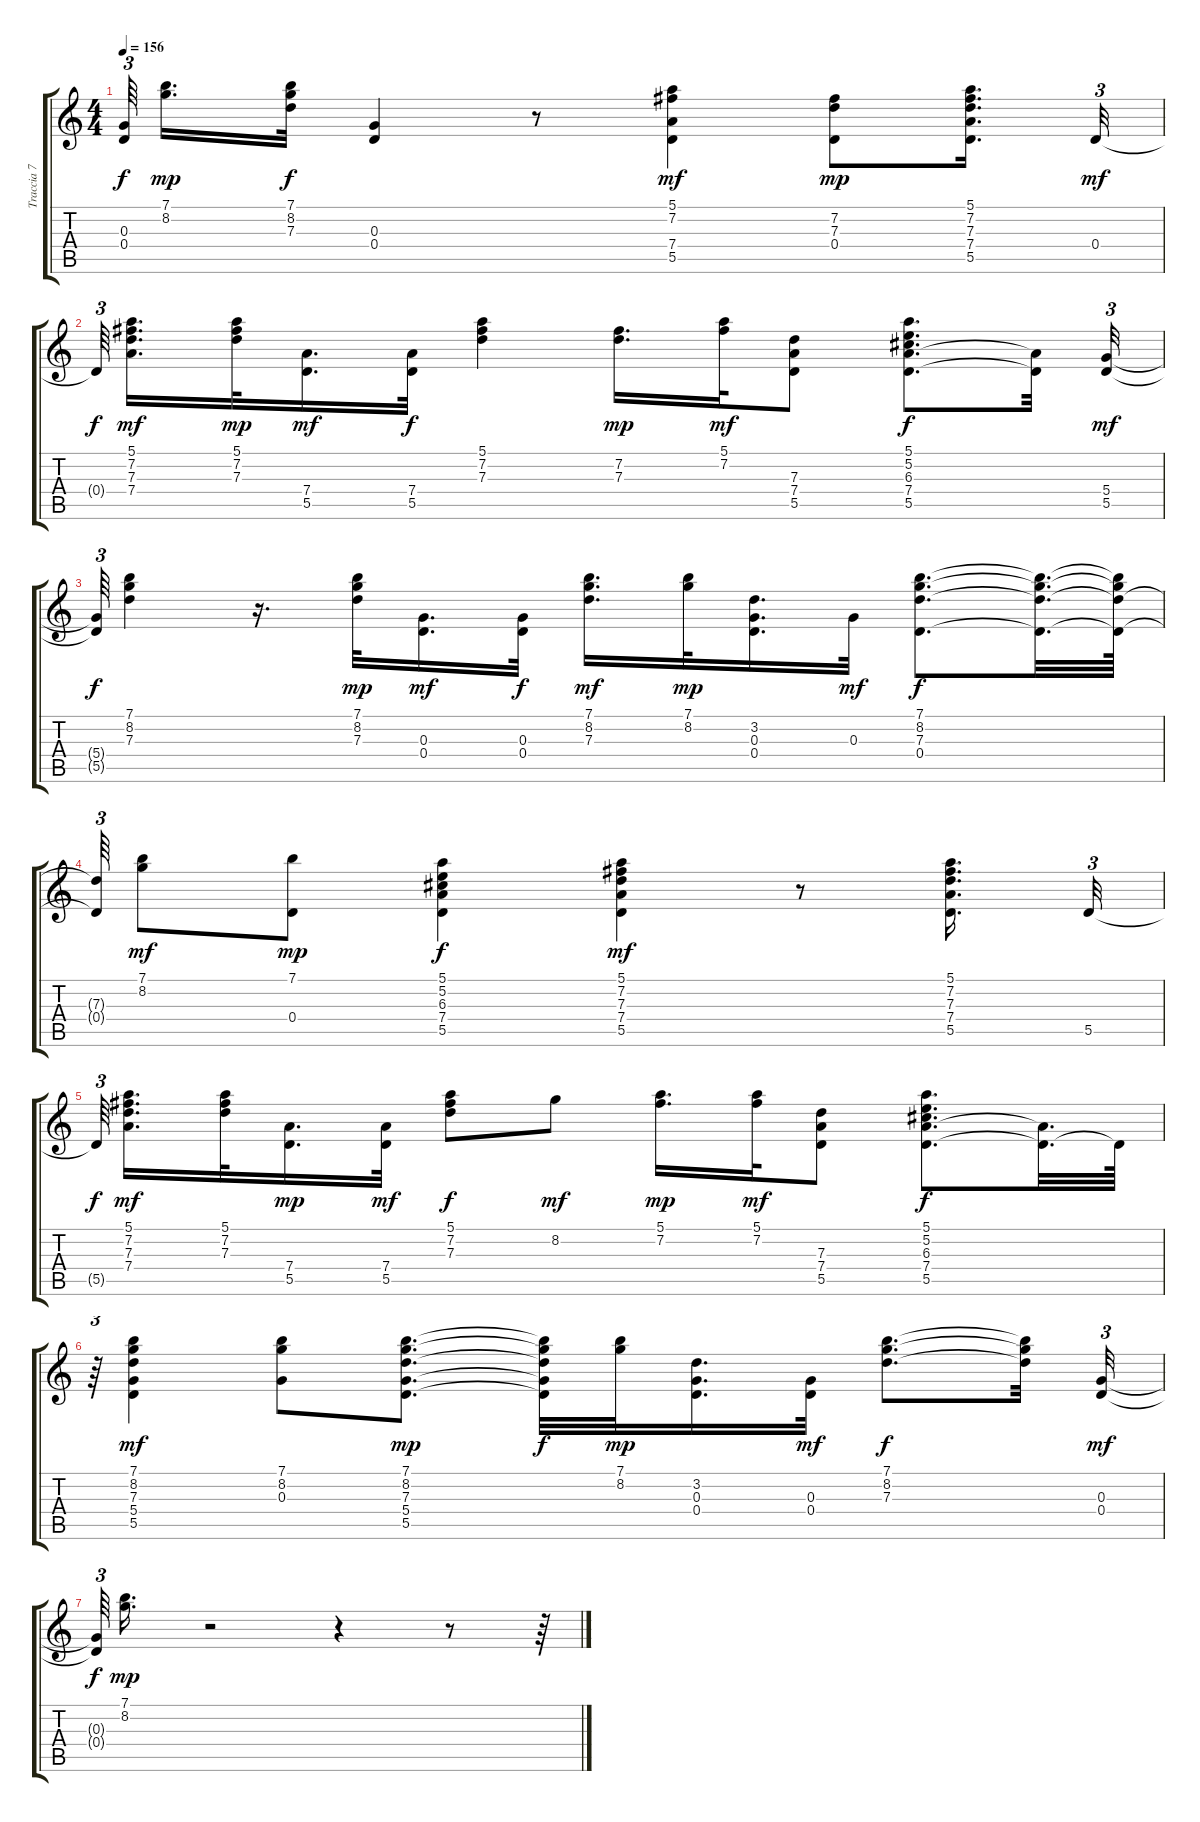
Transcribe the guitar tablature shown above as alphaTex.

\track ("Traccia 7" "Traccia 7") {instrument acousticguitarsteel}
\staff {score tabs}
\tuning (E4 B3 G3 D3 A2 E2) {hide}
\ts (4 4)
\tempo 156
\clef g2
\ks c
(0.3{t} 0.4{t}).64{tu (3 2) dy f beam splitsecondary} (7.1 8.2).16{d dy mp} (7.1 8.2 7.3).32{dy f} (0.3 0.4).4 r.8 (5.1 7.2 7.4 5.5).4{dy mf} (7.2 7.3 0.4).8{dy mp volume 2} (5.1 7.2 7.3 7.4 5.5).16{d} 0.4.32{tu (3 2) dy mf} |
0.4{t}.64{tu (3 2) dy f beam splitsecondary} (5.1 7.2 7.3 7.4).16{d dy mf} (5.1 7.2 7.3).32{dy mp} (7.4 5.5).16{d dy mf} (7.4 5.5).32{dy f} (5.1 7.2 7.3).4 (7.2 7.3).16{d dy mp volume 2} (5.1 7.2).32{dy mf} (7.3 7.4 5.5).8 (5.1 5.2 6.3 7.4 5.5).8{d dy f} (7.4{t} 5.5{t}).32 (5.4 5.5).32{tu (3 2) dy mf volume 2} |
(5.4{t} 5.5{t}).64{tu (3 2) dy f} (7.1 8.2 7.3).4 r.16{d} (7.1 8.2 7.3).32{dy mp volume 1} (0.3 0.4).16{d dy mf} (0.3 0.4).32{dy f} (7.1 8.2 7.3).16{d dy mf} (7.1 8.2).32{dy mp} (3.2 0.3 0.4).16{d} 0.3.32{dy mf} (7.1 8.2 7.3 0.4).8{d dy f} (7.1{t} 8.2{t} 7.3{t} 0.4{t}).32{d} (7.1{t} 8.2{t} 7.3{t} 0.4{t}).64 |
(7.3{t} 0.4{t}).64{tu (3 2)} (7.1 8.2).8{dy mf} (7.1 0.4).8{dy mp volume 1} (5.1 5.2 6.3 7.4 5.5).4{dy f} (5.1 7.2 7.3 7.4 5.5).4{dy mf} r.8 (5.1 7.2 7.3 7.4 5.5).16{d volume 1} 5.5.32{tu (3 2)} |
5.5{t}.64{tu (3 2) dy f beam splitsecondary} (5.1 7.2 7.3 7.4).16{d dy mf} (5.1 7.2 7.3).32 (7.4 5.5).16{d dy mp} (7.4 5.5).32{dy mf} (5.1 7.2 7.3).8{dy f} 8.2.8{dy mf} (5.1 7.2).16{d dy mp} (5.1 7.2).32{dy mf} (7.3 7.4 5.5).8 (5.1 5.2 6.3 7.4 5.5).8{d dy f} (7.4{t} 5.5{t}).32{d} 5.5{t}.64 |
r.64{tu (3 2)} (7.1 8.2 7.3 5.4 5.5).4{dy mf volume 1} (7.1 8.2 0.3).8 (7.1 8.2 7.3 5.4 5.5).8{d dy mp} (7.1{t} 8.2{t} 7.3{t} 5.4{t} 5.5{t}).32{dy f} (7.1 8.2).32{dy mp volume 0} (3.2 0.3 0.4).16{d} (0.3 0.4).32{dy mf} (7.1 8.2 7.3).8{d dy f} (7.1{t} 8.2{t} 7.3{t}).32 (0.3 0.4).32{tu (3 2) dy mf} |
(0.3{t} 0.4{t}).64{tu (3 2) dy f} (7.1 8.2).16{d dy mp} r.2 r.4 r.8 r.64
